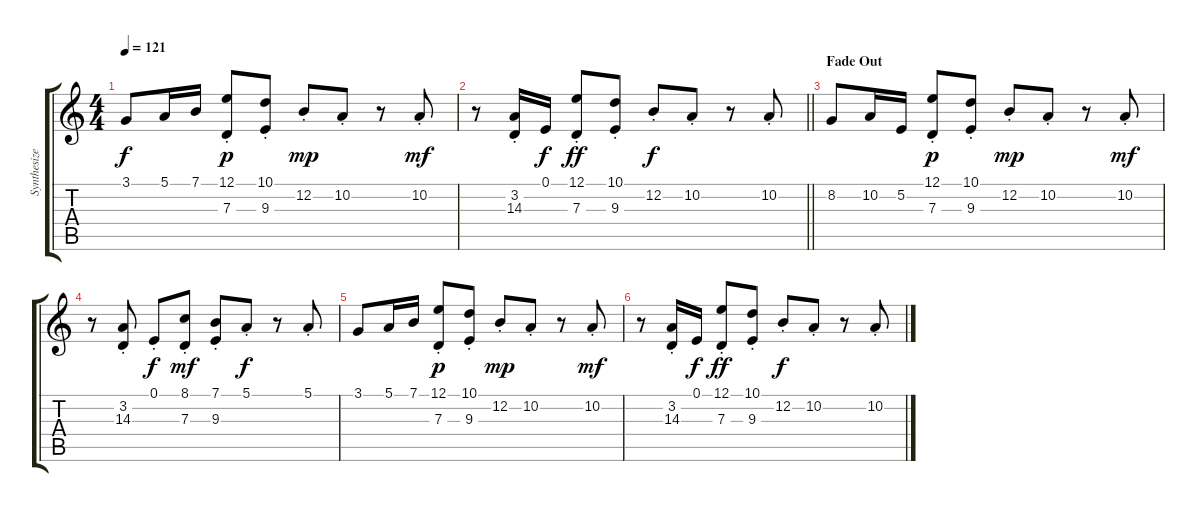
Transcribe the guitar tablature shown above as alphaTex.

\track ("Synthesizer (Delay #2)" "Synthesize") {instrument lead1square}
\staff {score tabs}
\tuning (E4 B3 G3 D3 A2 E2) {hide}
\ts (4 4)
\tempo 121
\clef g2
\ks c
3.1.8{dy f} 5.1.16 7.1.16 (12.1{st} 7.3{st}).8{dy p} (10.1{st} 9.3{st}).8 12.2{st}.8{dy mp} 10.2{st}.8 r.8 10.2{st}.8{dy mf} |
\barLineRight lightlight
r.8 (3.2{st} 14.3{st}).16 0.1.16{dy f} (12.1{st} 7.3{st}).8{dy ff} (10.1{st} 9.3{st}).8 12.2{st}.8{dy f} 10.2{st}.8 r.8 10.2{st}.8 |
\section ("" "Fade Out")
8.2.8 10.2.16 5.2.16 (12.1{st} 7.3{st}).8{dy p} (10.1{st} 9.3{st}).8 12.2{st}.8{dy mp} 10.2{st}.8 r.8 10.2{st}.8{dy mf} |
r.8 (3.2{st} 14.3{st}).8 0.1{st}.8{dy f} (8.1{st} 7.3{st}).8{dy mf} (7.1{st} 9.3{st}).8 5.1{st}.8{dy f} r.8 5.1{st}.8 |
3.1.8 5.1.16 7.1.16 (12.1{st} 7.3{st}).8{dy p} (10.1{st} 9.3{st}).8 12.2{st}.8{dy mp} 10.2{st}.8 r.8 10.2{st}.8{dy mf} |
r.8 (3.2{st} 14.3{st}).16 0.1.16{dy f} (12.1{st} 7.3{st}).8{dy ff} (10.1{st} 9.3{st}).8 12.2{st}.8{dy f} 10.2{st}.8 r.8 10.2{st}.8
